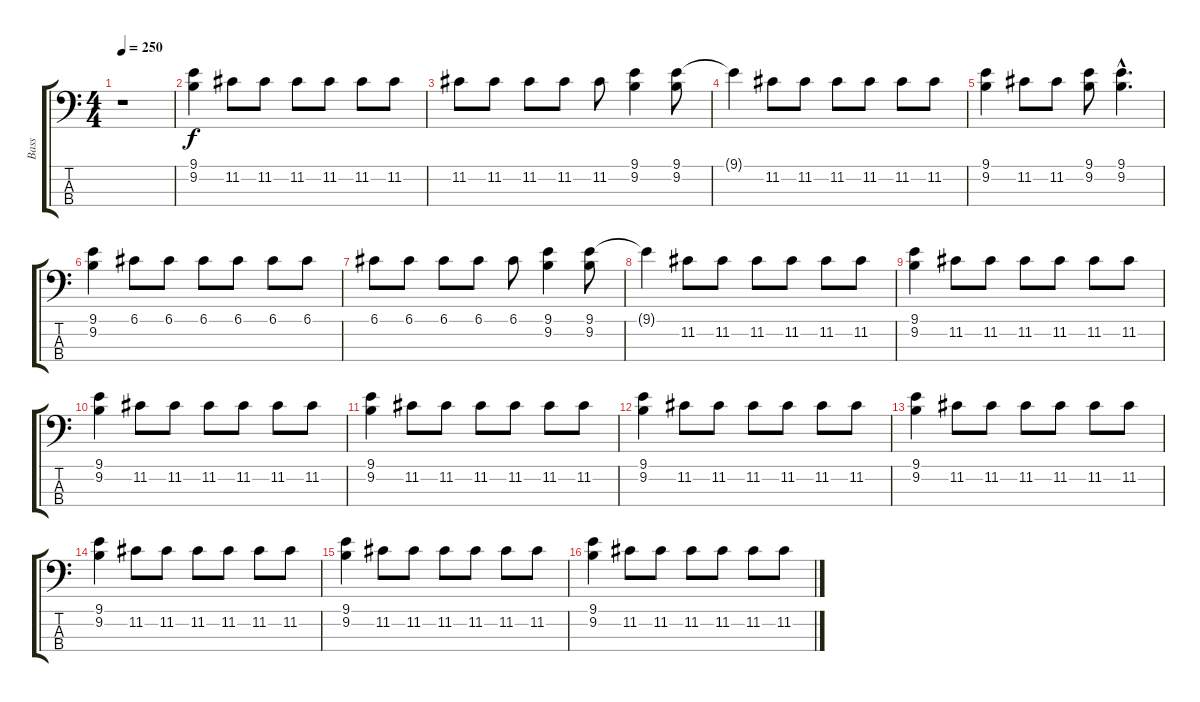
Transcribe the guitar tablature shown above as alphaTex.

\track ("Bass" "Bass") {instrument electricbasspick}
\staff {score tabs}
\tuning (G2 D2 A1 E1) {hide}
\ts (4 4)
\tempo 250
\clef f4
\ks c
r.1{dy f} |
(9.1 9.2).4 11.2.8 11.2.8 11.2.8 11.2.8 11.2.8 11.2.8 |
11.2.8 11.2.8 11.2.8 11.2.8 11.2.8 (9.1 9.2).4 (9.1 9.2).8 |
9.1{t}.4 11.2.8 11.2.8 11.2.8 11.2.8 11.2.8 11.2.8 |
(9.1 9.2).4 11.2.8 11.2.8 (9.1 9.2).8 (9.1{hac} 9.2{hac}).4{d} |
(9.1 9.2).4 6.1.8 6.1.8 6.1.8 6.1.8 6.1.8 6.1.8 |
6.1.8 6.1.8 6.1.8 6.1.8 6.1.8 (9.1 9.2).4 (9.1 9.2).8 |
9.1{t}.4 11.2.8 11.2.8 11.2.8 11.2.8 11.2.8 11.2.8 |
(9.1 9.2).4 11.2.8 11.2.8 11.2.8 11.2.8 11.2.8 11.2.8 |
(9.1 9.2).4 11.2.8 11.2.8 11.2.8 11.2.8 11.2.8 11.2.8 |
(9.1 9.2).4 11.2.8 11.2.8 11.2.8 11.2.8 11.2.8 11.2.8 |
(9.1 9.2).4 11.2.8 11.2.8 11.2.8 11.2.8 11.2.8 11.2.8 |
(9.1 9.2).4 11.2.8 11.2.8 11.2.8 11.2.8 11.2.8 11.2.8 |
(9.1 9.2).4 11.2.8 11.2.8 11.2.8 11.2.8 11.2.8 11.2.8 |
(9.1 9.2).4 11.2.8 11.2.8 11.2.8 11.2.8 11.2.8 11.2.8 |
(9.1 9.2).4 11.2.8 11.2.8 11.2.8 11.2.8 11.2.8 11.2.8
